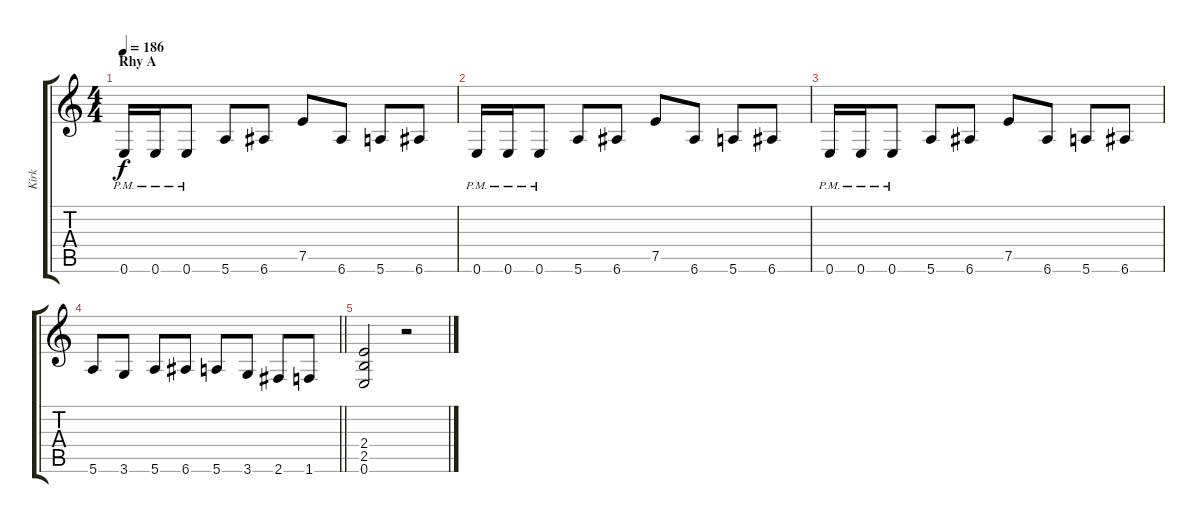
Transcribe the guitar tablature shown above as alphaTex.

\track ("Kirk" "Kirk") {instrument distortionguitar}
\staff {score tabs}
\tuning (E4 B3 G3 D3 A2 E2) {hide}
\ts (4 4)
\section ("" "Rhy A")
\tempo 186
\clef g2
\ks c
0.6{pm}.16{dy f} 0.6{pm}.16 0.6{pm}.8 5.6.8 6.6.8 7.5.8 6.6.8 5.6.8 6.6.8 |
0.6{pm}.16 0.6{pm}.16 0.6{pm}.8 5.6.8 6.6.8 7.5.8 6.6.8 5.6.8 6.6.8 |
0.6{pm}.16 0.6{pm}.16 0.6{pm}.8 5.6.8 6.6.8 7.5.8 6.6.8 5.6.8 6.6.8 |
\barLineRight lightlight
5.6.8 3.6.8 5.6.8 6.6.8 5.6.8 3.6.8 2.6.8 1.6.8 |
(2.4 2.5 0.6).2 r.2
